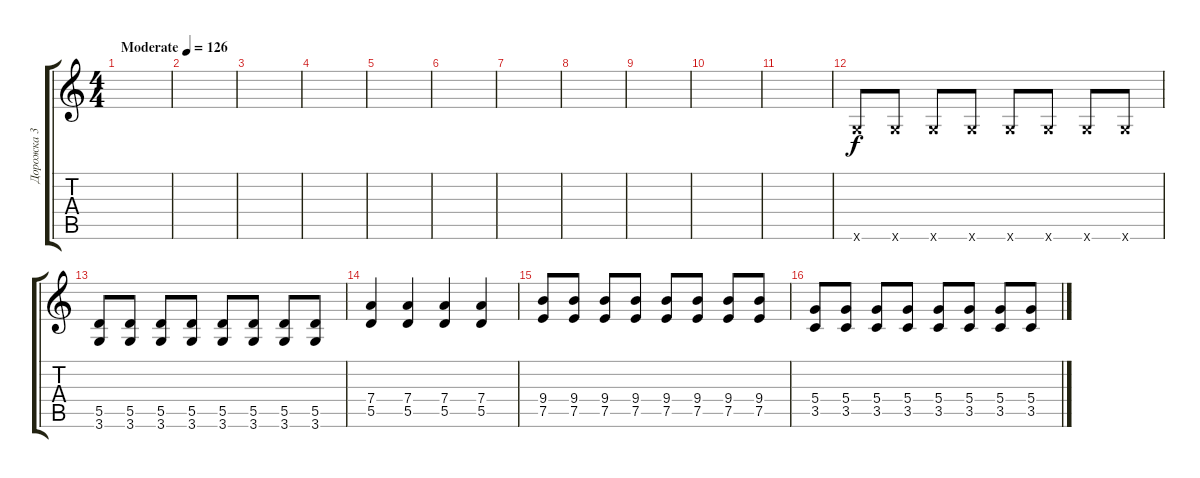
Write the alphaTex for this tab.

\track ("Дорожка 3" "Дорожка 3") {instrument electricguitarjazz}
\staff {score tabs}
\tuning (E4 B3 G3 D3 A2 E2) {hide}
\ts (4 4)
\tempo (126 "Moderate")
\clef g2
\ks c
|
|
|
|
|
|
|
|
|
|
|
3.6{x}.8 3.6{x}.8 3.6{x}.8 3.6{x}.8 3.6{x}.8 3.6{x}.8 3.6{x}.8 3.6{x}.8 |
(5.5 3.6).8 (5.5 3.6).8 (5.5 3.6).8 (5.5 3.6).8 (5.5 3.6).8 (5.5 3.6).8 (5.5 3.6).8 (5.5 3.6).8 |
(7.4 5.5).4 (7.4 5.5).4 (7.4 5.5).4 (7.4 5.5).4 |
(9.4 7.5).8 (9.4 7.5).8 (9.4 7.5).8 (9.4 7.5).8 (9.4 7.5).8 (9.4 7.5).8 (9.4 7.5).8 (9.4 7.5).8 |
(5.4 3.5).8 (5.4 3.5).8 (5.4 3.5).8 (5.4 3.5).8 (5.4 3.5).8 (5.4 3.5).8 (5.4 3.5).8 (5.4 3.5).8
